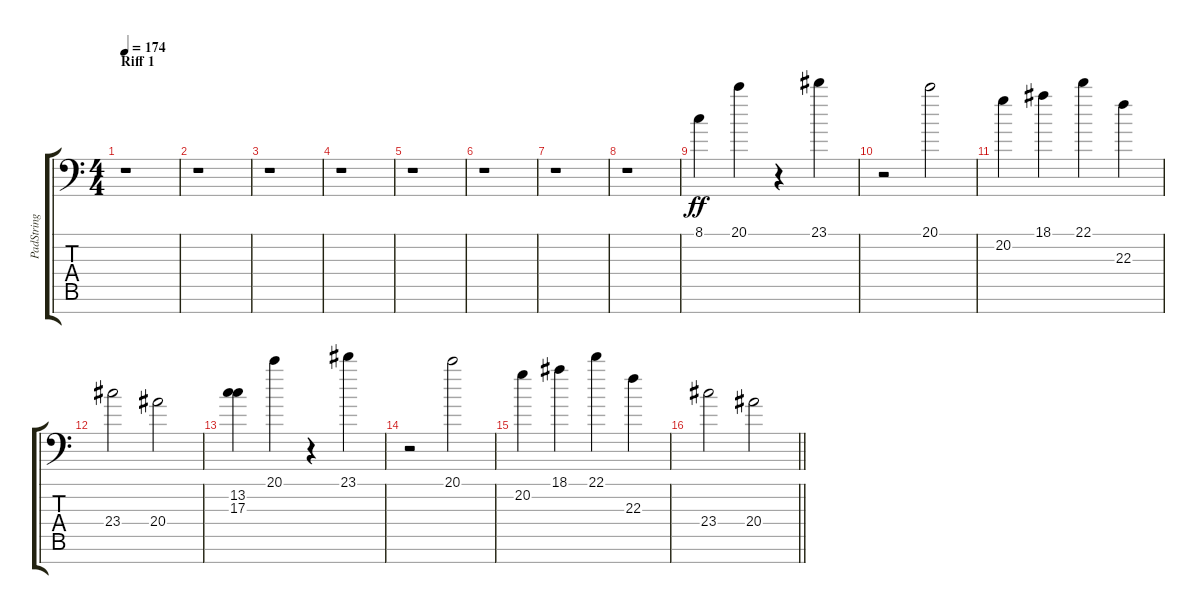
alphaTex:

\track ("PadString" "PadString") {instrument pad2warm}
\staff {score tabs}
\tuning (E4 B3 G3 D3 A2 E2 C-1) {hide}
\ts (4 4)
\section ("" "Riff 1")
\tempo 174
\clef f4
\ks c
r.1{dy f} |
r.1 |
r.1 |
r.1 |
r.1 |
r.1 |
r.1 |
r.1 |
8.1.4{dy ff} 20.1.4 r.4 23.1.4 |
r.2 20.1.2 |
20.2.4 18.1.4 22.1.4 22.3.4 |
23.4.2 20.4.2 |
(13.2 17.3).4 20.1.4 r.4 23.1.4 |
r.2 20.1.2 |
20.2.4 18.1.4 22.1.4 22.3.4 |
\barLineRight lightlight
23.4.2 20.4.2
